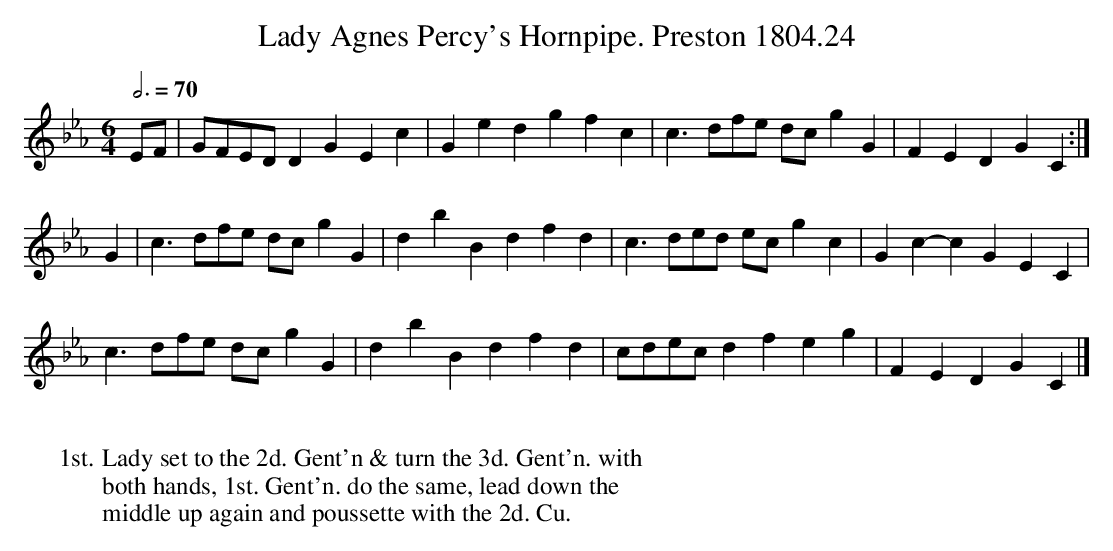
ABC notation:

X:1
T:Lady Agnes Percy's Hornpipe. Preston 1804.24
M:6/4
L:1/8
Q:3/4=70
K:Cm
EF|GFEDD2 G2E2c2|G2e2d2 g2f2c2|c3dfe dcg2G2|F2E2D2 G2C2:|
G2|c3dfe dcg2G2|d2b2B2 d2f2d2|c3ded ec g2c2|G2c2-c2 G2E2C2|
c3dfe dcg2G2|d2b2B2 d2f2d2|cdecd2 f2e2g2|F2E2D2 G2C2|]
W:
W:1st. Lady set to the 2d. Gent'n & turn the 3d. Gent'n. with
W:both hands, 1st. Gent'n. do the same, lead down the
W:middle up again and poussette with the 2d. Cu.
